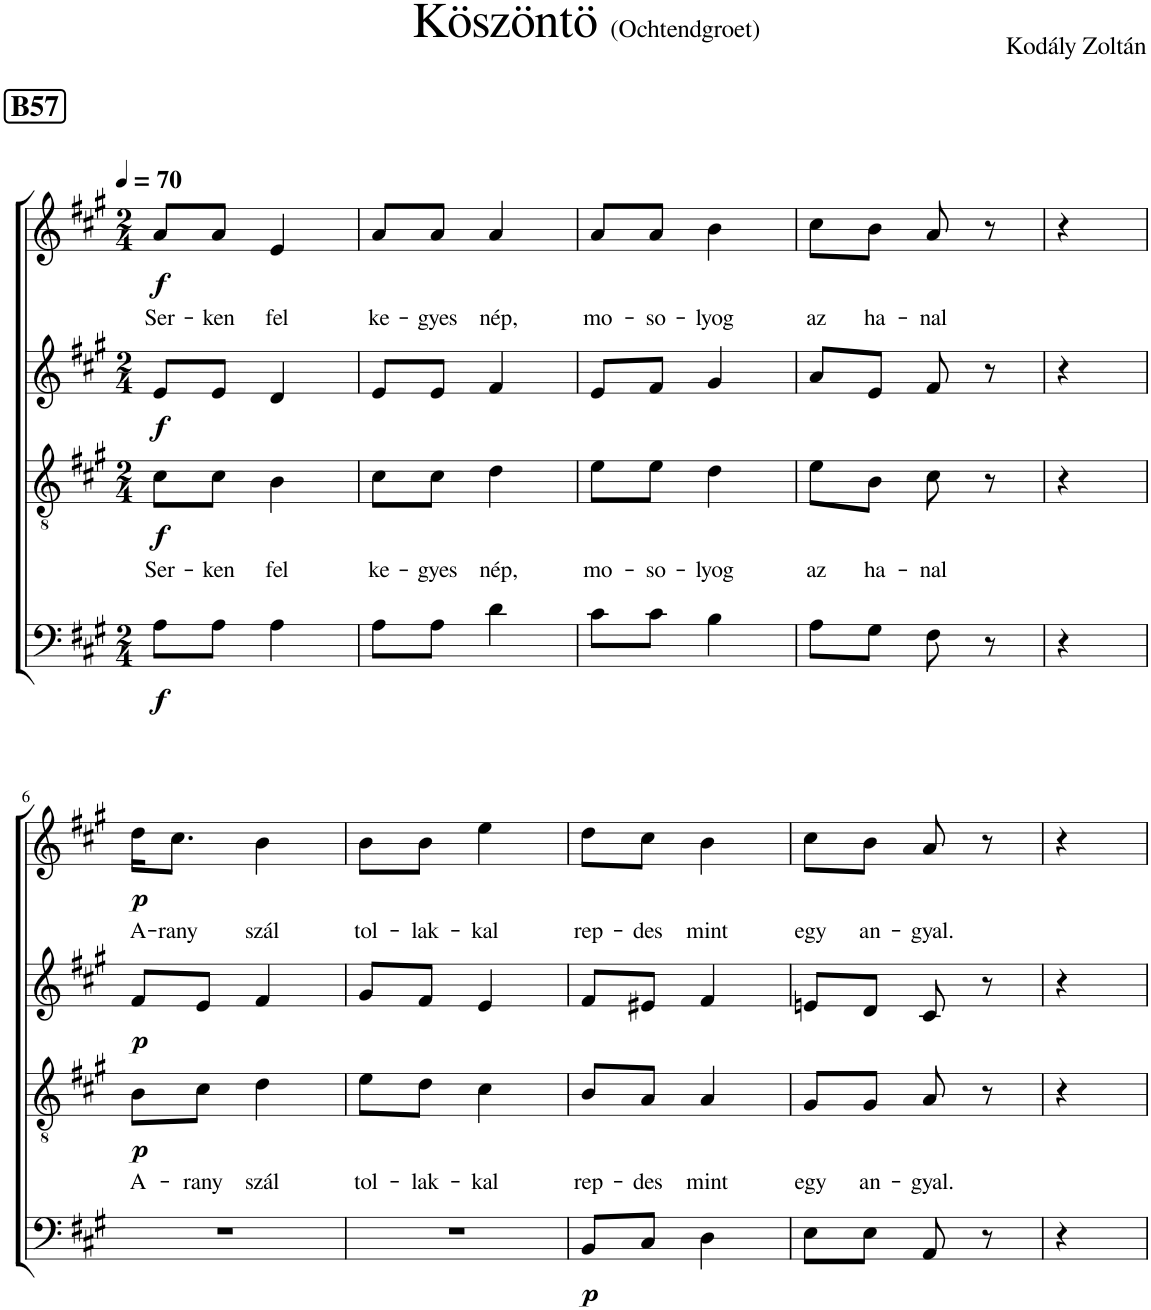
**kern	**dynam	**kern	**text	**dynam	**kern	**dynam	**kern	**text	**dynam
*part4	*part4	*part3	*part3	*part3	*part2	*part2	*part1	*part1	*part1
*staff4	*staff4	*staff3	*staff3	*staff3	*staff2	*staff2	*staff1	*staff1	*staff1
*I"Bass	*	*I"Tenor	*	*	*I"Alto	*	*I"Soprano	*	*
*clefF4	*	*clefGv2	*	*	*clefG2	*	*clefG2	*	*
*	*	*Trd1c2	*	*	*	*	*	*	*
*k[f#c#g#]	*	*k[f#c#g#]	*	*	*k[f#c#g#]	*	*k[f#c#g#]	*	*
*M2/4	*	*M2/4	*	*	*M2/4	*	*M2/4	*	*
*MM70	*	*MM70	*	*	*MM70	*	*MM70	*	*
!!LO:REH:place=s1:a:B:cj:fs=14:t=B57
=1	=1	=1	=1	=1	=1	=1	=1	=1	=1
!	!LO:DY:b	!	!LO:LY:b	!LO:DY:b	!	!LO:DY:b	!	!LO:LY:b	!LO:DY:b
8A\L	f	8c#\L	Ser-	f	8e/L	f	8a/L	Ser-	f
!	!	!	!LO:LY:b	!	!	!	!	!LO:LY:b	!
8A\J	.	8c#\J	-ken	.	8e/J	.	8a/J	-ken	.
!	!	!	!LO:LY:b	!	!	!	!	!LO:LY:b	!
4A\	.	4B\	fel	.	4d/	.	4e/	fel	.
=2	=2	=2	=2	=2	=2	=2	=2	=2	=2
!	!	!	!LO:LY:b	!	!	!	!	!LO:LY:b	!
8A\L	.	8c#\L	ke-	.	8e/L	.	8a/L	ke-	.
!	!	!	!LO:LY:b	!	!	!	!	!LO:LY:b	!
8A\J	.	8c#\J	-gyes	.	8e/J	.	8a/J	-gyes	.
!	!	!	!LO:LY:b	!	!	!	!	!LO:LY:b	!
4d\	.	4d\	nép,	.	4f#/	.	4a/	nép,	.
=3	=3	=3	=3	=3	=3	=3	=3	=3	=3
!	!	!	!LO:LY:b	!	!	!	!	!LO:LY:b	!
8c#\L	.	8e\L	mo-	.	8e/L	.	8a/L	mo-	.
!	!	!	!LO:LY:b	!	!	!	!	!LO:LY:b	!
8c#\J	.	8e\J	-so-	.	8f#/J	.	8a/J	-so-	.
!	!	!	!LO:LY:b	!	!	!	!	!LO:LY:b	!
4B\	.	4d\	-lyog	.	4g#/	.	4b\	-lyog	.
=4	=4	=4	=4	=4	=4	=4	=4	=4	=4
!	!	!	!LO:LY:b	!	!	!	!	!LO:LY:b	!
8A\L	.	8e\L	az	.	8a/L	.	8cc#\L	az	.
!	!	!	!LO:LY:b	!	!	!	!	!LO:LY:b	!
8G#\J	.	8B\J	ha-	.	8e/J	.	8b\J	ha-	.
!	!	!	!LO:LY:b	!	!	!	!	!LO:LY:b	!
8F#\	.	8c#\	-nal	.	8f#/	.	8a/	-nal	.
8r	.	8r	.	.	8r	.	8r	.	.
=5	=5	=5	=5	=5	=5	=5	=5	=5	=5
4r	.	4r	.	.	4r	.	4r	.	.
!!LO:LB:g=z
=6	=6	=6	=6	=6	=6	=6	=6	=6	=6
!	!	!	!LO:LY:b	!LO:DY:b	!	!LO:DY:b	!	!LO:LY:b	!LO:DY:b
2r	.	8B\L	A-	p	8f#/L	p	16dd\KL	A-	p
!	!	!	!	!	!	!	!	!LO:LY:b	!
.	.	.	.	.	.	.	8.cc#\J	-rany	.
!	!	!	!LO:LY:b	!	!	!	!	!	!
.	.	8c#\J	-rany	.	8e/J	.	.	.	.
!	!	!	!LO:LY:b	!	!	!	!	!LO:LY:b	!
.	.	4d\	szál	.	4f#/	.	4b\	szál	.
=7	=7	=7	=7	=7	=7	=7	=7	=7	=7
!	!	!	!LO:LY:b	!	!	!	!	!LO:LY:b	!
2r	.	8e\L	tol-	.	8g#/L	.	8b\L	tol-	.
!	!	!	!LO:LY:b	!	!	!	!	!LO:LY:b	!
.	.	8d\J	-lak-	.	8f#/J	.	8b\J	-lak-	.
!	!	!	!LO:LY:b	!	!	!	!	!LO:LY:b	!
.	.	4c#\	-kal	.	4e/	.	4ee\	-kal	.
=8	=8	=8	=8	=8	=8	=8	=8	=8	=8
!	!LO:DY:b	!	!LO:LY:b	!	!	!	!	!LO:LY:b	!
8BB/L	p	8B/L	rep-	.	8f#/L	.	8dd\L	rep-	.
!	!	!	!LO:LY:b	!	!	!	!	!LO:LY:b	!
8C#/J	.	8A/J	-des	.	8e#X/J	.	8cc#\J	-des	.
!	!	!	!LO:LY:b	!	!	!	!	!LO:LY:b	!
4D\	.	4A/	mint	.	4f#/	.	4b\	mint	.
=9	=9	=9	=9	=9	=9	=9	=9	=9	=9
!	!	!	!LO:LY:b	!	!	!	!	!LO:LY:b	!
8E\L	.	8G#/L	egy	.	8en/L	.	8cc#\L	egy	.
!	!	!	!LO:LY:b	!	!	!	!	!LO:LY:b	!
8E\J	.	8G#/J	an-	.	8d/J	.	8b\J	an-	.
!	!	!	!LO:LY:b	!	!	!	!	!LO:LY:b	!
8AA/	.	8A/	-gyal.	.	8c#/	.	8a/	-gyal.	.
8r	.	8r	.	.	8r	.	8r	.	.
=10	=10	=10	=10	=10	=10	=10	=10	=10	=10
4r	.	4r	.	.	4r	.	4r	.	.
=	=	=	=	=	=	=	=	=	=
*-	*-	*-	*-	*-	*-	*-	*-	*-	*-
